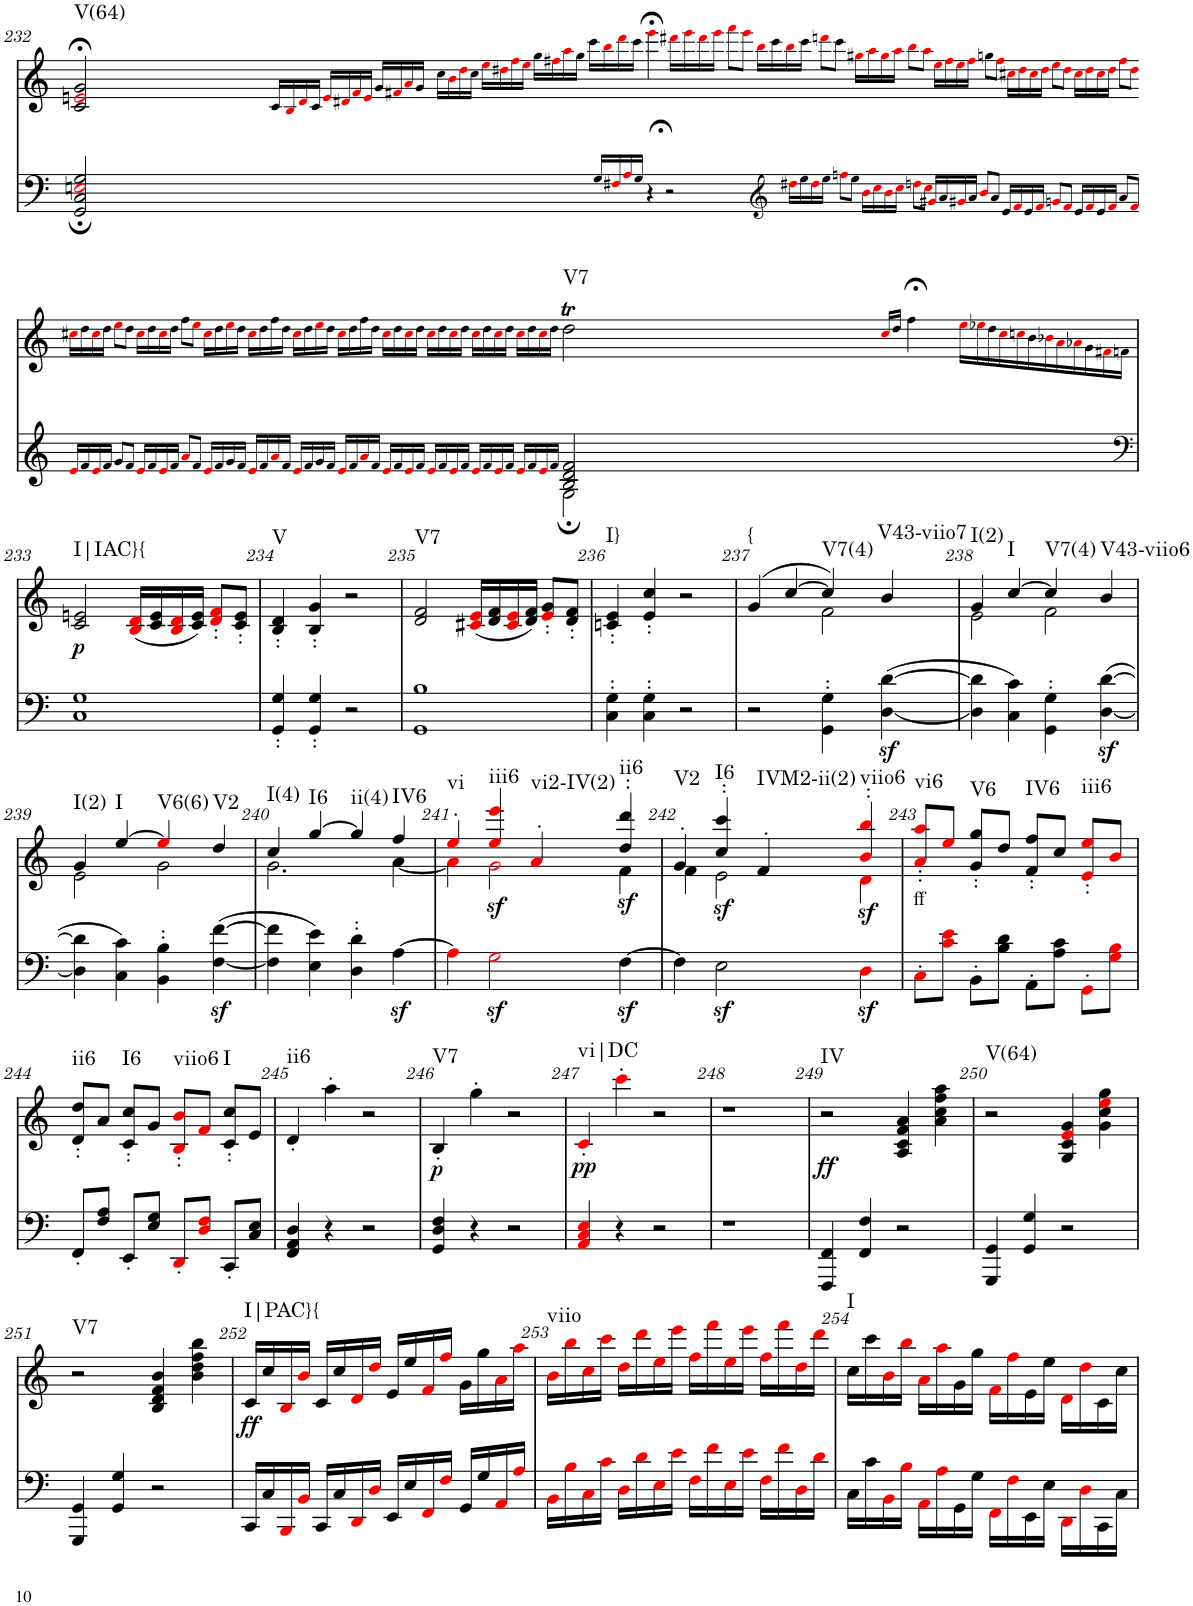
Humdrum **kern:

**kern	**kern	**text	**dynam	**harte
*part2	*part1	*part1	*part1	*part1
*staff2	*staff1	*staff1	*staff1	*
*I"piano	*I"piano	*	*	*
*I'Pno	*I'Pno	*	*	*
!!LO:PB:g=z
*clefG2	*clefG2	*	*	*
*k[]	*k[]	*	*	*
*M4/4	*M4/4	*	*	*
=232	=232	=232	=232	=232
!	!	!	!	!LO:H:kt=V(64)
2GG/; 2C/; 2Eni/; 2G/;	2c/;< 2eni/;< 2g/;<	.	.	N
.	16qc/LL	.	.	.
.	16qBi/	.	.	.
.	16qdi/	.	.	.
.	16qc/JJ	.	.	.
.	16qei/LL	.	.	.
.	16qd#Xi/	.	.	.
.	16qfi/	.	.	.
.	16qei/JJ	.	.	.
.	16qg/LL	.	.	.
.	16qf#Xi/	.	.	.
.	16qai/	.	.	.
.	16qg/JJ	.	.	.
.	16qcc\LL	.	.	.
.	16qbi\	.	.	.
.	16qddi\	.	.	.
.	16qcc\JJ	.	.	.
.	16qeei\LL	.	.	.
.	16qdd#Xi\	.	.	.
.	16qffi\	.	.	.
.	16qeei\JJ	.	.	.
.	16qgg\LL	.	.	.
.	16qff#Xi\	.	.	.
.	16qaai\	.	.	.
.	16qgg\JJ	.	.	.
16qG/LL	16qccc\LL	.	.	.
16qF#Xi/	16qbbi\	.	.	.
16qAi/	16qdddi\	.	.	.
16qG/JJ	16qccc\JJ	.	.	.
4e;<!i	4eee;<!i\	.	.	.
qd#XiLL	16qddd#Xi\LL	.	.	.
qei	16qeeei\	.	.	.
qd#i	16qddd#i\	.	.	.
qeiJJ	16qeeei\JJ	.	.	.
qfiL	8qfffi\L	.	.	.
qeiJ	8qeeei\J	.	.	.
16qF#Xi\LL	16qbbi\LL	.	.	.
16qG\	16qccc\	.	.	.
16qF#i\	16qbbi\	.	.	.
16qG\JJ	16qccc\JJ	.	.	.
8qAni\L	8qdddni\L	.	.	.
8qG\J	8qccc\J	.	.	.
16qDi\LL	16qgg#Xi\LL	.	.	.
16qEi\	16qaai\	.	.	.
16qDi\	16qgg#i\	.	.	.
16qEi\JJ	16qaai\JJ	.	.	.
8qFni\L	8qbbi\L	.	.	.
8qEi\J	8qaai\J	.	.	.
16qBB#Xi/LL	16qeei\LL	.	.	.
16qC/	16qff#i\	.	.	.
16qBB#Xi/	16qeei\	.	.	.
16qC/JJ	16qff#i\JJ	.	.	.
8qDi/L	8qggn\L	.	.	.
8qC/J	8qff#i\J	.	.	.
16qGG/LL	16qcc#Xi\LL	.	.	.
16qAAi/	16qdd#i\	.	.	.
16qGG/	16qcc#i\	.	.	.
16qAAi/JJ	16qdd#i\JJ	.	.	.
8qBBni/L	8qeei\L	.	.	.
8qAAi/J	8qdd#i\J	.	.	.
16qGG/LL	16qcc#i\LL	.	.	.
16qAAi/	16qdd#i\	.	.	.
16qGG/	16qcc#i\	.	.	.
16qAAi/JJ	16qdd#i\JJ	.	.	.
8qC/L	8qff#i\L	.	.	.
8qAAi/J	8qdd#i\J	.	.	.
!!LO:LB:g=z
=232X2-	=232X2-	=232X2-	=232X2-	=232X2-
16qei/LL	16qcc#Xi\LL	.	.	.
16qf/	16qdd\	.	.	.
16qei/	16qcc#i\	.	.	.
16qf/JJ	16qdd\JJ	.	.	.
8qg/L	8qeei\L	.	.	.
8qf/J	8qdd\J	.	.	.
16qei/LL	16qcc#i\LL	.	.	.
16qf/	16qdd\	.	.	.
16qei/	16qcc#i\	.	.	.
16qf/JJ	16qdd\JJ	.	.	.
8qai/L	8qff\L	.	.	.
8qf/J	8qeei\J	.	.	.
16qei/LL	16qcc#i\LL	.	.	.
16qf/	16qdd\	.	.	.
16qg/	16qeei\	.	.	.
16qf/JJ	16qdd\JJ	.	.	.
16qei/LL	16qcc#i\LL	.	.	.
16qf/	16qdd\	.	.	.
16qai/	16qff\	.	.	.
16qf/JJ	16qdd\JJ	.	.	.
16qei/LL	16qcc#i\LL	.	.	.
16qf/	16qdd\	.	.	.
16qg/	16qeei\	.	.	.
16qf/JJ	16qdd\JJ	.	.	.
16qei/LL	16qcc#i\LL	.	.	.
16qf/	16qdd\	.	.	.
16qai/	16qff\	.	.	.
16qf/JJ	16qdd\JJ	.	.	.
16qei/LL	16qcc#i\LL	.	.	.
16qf/	16qdd\	.	.	.
16qei/	16qcc#i\	.	.	.
16qf/JJ	16qdd\JJ	.	.	.
16qei/LL	16qcc#i\LL	.	.	.
16qf/	16qdd\	.	.	.
16qei/	16qcc#i\	.	.	.
16qf/JJ	16qdd\JJ	.	.	.
16qei/LL	16qcc#i\LL	.	.	.
16qf/	16qdd\	.	.	.
16qei/	16qcc#i\	.	.	.
16qf/JJ	16qdd\JJ	.	.	.
16qei/LL	16qcc#i\LL	.	.	.
16qf/	16qdd\	.	.	.
16qei/	16qcc#i\	.	.	.
16qf/JJ	16qdd\JJ	.	.	.
*^	*	*	*	*
!	!	!	!	!	!LO:H:kt=V7
2B/ 2d/ 2f/	2G;\	2ddT\	.	.	N
.	.	16qcc#i/LL	.	.	.
.	.	16qdd/JJ	.	.	.
4ryy	4ryy	4ff;<!\	.	.	.
*v	*v	*	*	*	*
.	16qeei\LL	.	.	.
.	16qee-Xi\	.	.	.
.	16qdd\	.	.	.
.	16qcc#i\	.	.	.
.	16qccni\	.	.	.
.	16qb\	.	.	.
.	16qb-Xi\	.	.	.
.	16qai\	.	.	.
.	16qa-Xi\	.	.	.
.	16qg\	.	.	.
.	16qf#Xi\	.	.	.
.	16qfn\JJ	.	.	.
!!LO:LB:g=z
=233	=233	=233	=233	=233
*clefF4	*	*	*	*
!	!	!	!LO:DY:b	!LO:H:kt=I|IAC}{
1C 1G	2c/ 2en/	.	p	N
.	(16Bi/ 16di/LL	.	.	.
.	16c/ 16e/	.	.	.
.	16Bi/ 16di/	.	.	.
.	16c/ 16e/JJ)	.	.	.
.	8di/' 8fi/'L	.	.	.
.	8c/' 8e/'J	.	.	.
=234	=234	=234	=234	=234
!	!	!	!	!LO:H:kt=V
4GG/' 4G/'	4B/' 4d/'	.	.	N
4GG/' 4G/'	4B/' 4g/'	.	.	.
2r	2r	.	.	.
=235	=235	=235	=235	=235
!	!	!	!	!LO:H:kt=V7
1GG 1B	2d/ 2f/	.	.	N
.	(16c#Xi/ 16ei/LL	.	.	.
.	16d/ 16f/	.	.	.
.	16c#i/ 16ei/	.	.	.
.	16d/ 16f/JJ)	.	.	.
.	8ei/' 8g/'L	.	.	.
.	8d/' 8f/'J	.	.	.
=236	=236	=236	=236	=236
!	!	!	!	!LO:H:kt=I}
4C\' 4G\'	4cn/' 4e/'	.	.	N
4C\' 4G\'	4e/' 4cc/'	.	.	.
2r	2r	.	.	.
=237	=237	=237	=237	=237
*	*^	*	*	*
!	!	!	!	!	!LO:H:kt={
2r	(4g/	2ryy	.	.	N
.	[4cc/	.	.	.	.
!	!	!	!	!	!LO:H:kt=V7(4)
4GG\' 4G\'	4cc/])	2f\	.	.	N
!	!	!	!	!	!LO:H:kt=V43-viio7
([4D\z< [4d\z<	4b/	.	.	.	N
=238	=238	=238	=238	=238	=238
!	!	!	!	!	!LO:H:kt=I(2)
4D\] 4d\]	4g/	2e\	.	.	N
!	!	!	!	!	!LO:H:kt=I
4C\ 4c\)	[4cc/	.	.	.	N
!	!	!	!	!	!LO:H:kt=V7(4)
4GG\' 4G\'	4cc/]	2f\	.	.	N
!	!	!	!	!	!LO:H:kt=V43-viio6
([4D\z< [4d\z<	4b/	.	.	.	N
!!LO:LB:g=z	!!
=239	=239	=239	=239	=239	=239
!	!	!	!	!	!LO:H:kt=I(2)
4D\] 4d\]	4g/	2e\	.	.	N
!	!	!	!	!	!LO:H:kt=I
4C\ 4c\)	[4ee/	.	.	.	N
!	!	!	!	!	!LO:H:kt=V6(6)
4BB\' 4B\'	4eei/]	2g\	.	.	N
!	!	!	!	!	!LO:H:kt=V2
([4F\z< [4f\z<	4dd/	.	.	.	N
=240	=240	=240	=240	=240	=240
!	!	!	!	!	!LO:H:kt=I(4)
4F\] 4f\]	4cc/	2.g\	.	.	N
!	!	!	!	!	!LO:H:kt=I6
4E\ 4e\)	[4gg/	.	.	.	N
!	!	!	!	!	!LO:H:kt=ii(4)
4D\' 4d\'	4gg/]	.	.	.	N
!	!	!	!	!	!LO:H:kt=IV6
[4Az<\	4ff/	[4a\	.	.	N
=241	=241	=241	=241	=241	=241
!	!	!	!	!	!LO:H:kt=vi
4Ai\]	4ee'i/	4ai\]	.	.	N
!	!	!	!	!LO:DY:b	!LO:H:kt=iii6
2Gz<i\	4eei/ 4eeei/	2gi\	.	sf	N
!	!	!	!	!	!LO:H:kt=vi2-IV(2)
.	4a'i/	.	.	.	N
!	!	!	!	!LO:DY:b	!LO:H:kt=ii6
[4Fz<\	4dd/' 4ddd/'	4f\	.	sf	N
=242	=242	=242	=242	=242	=242
!	!	!	!	!	!LO:H:kt=V2
4F\]	4g'/	4f\	.	.	N
!	!	!	!	!LO:DY:b	!LO:H:kt=I6
2Ez<\	4cc/' 4ccc/'	2e\	.	sf	N
!	!	!	!	!	!LO:H:kt=IVM2-ii(2)
.	4f'/	.	.	.	N
!	!	!	!	!LO:DY:b	!LO:H:kt=viio6
4Dz<i\	4bi/' 4bbi/'	4di\	.	sf	N
=243	=243	=243	=243	=243	=243
!	!	!	!LO:LY:b	!	!LO:H:kt=vi6
*	*v	*v	*	*	*
8C'i\L	8ai/' 8aai/'L	ff	.	N
8ci\ 8ei\J	8eei/J	.	.	.
!	!	!	!	!LO:H:kt=V6
8BB'\L	8g/' 8gg/'L	.	.	N
8B\ 8d\J	8dd/J	.	.	.
!	!	!	!	!LO:H:kt=IV6
8AA'\L	8f/' 8ff/'L	.	.	N
8A\ 8c\J	8cc/J	.	.	.
!	!	!	!	!LO:H:kt=iii6
8GG'i\L	8ei/' 8eei/'L	.	.	N
8Gi\ 8Bi\J	8bi/J	.	.	.
!!LO:LB:g=z
=244	=244	=244	=244	=244
!	!	!	!	!LO:H:kt=ii6
8FF'/L	8d/' 8dd/'L	.	.	N
8F/ 8A/J	8a/J	.	.	.
!	!	!	!	!LO:H:kt=I6
8EE'/L	8c/' 8cc/'L	.	.	N
8E/ 8G/J	8g/J	.	.	.
!	!	!	!	!LO:H:kt=viio6
8DD'i/L	8Bi/' 8bi/'L	.	.	N
8Di/ 8Fi/J	8fi/J	.	.	.
!	!	!	!	!LO:H:kt=I
8CC'/L	8c/' 8cc/'L	.	.	N
8C/ 8E/J	8e/J	.	.	.
=245	=245	=245	=245	=245
!	!	!	!	!LO:H:kt=ii6
4FF/ 4AA/ 4D/	4d'/	.	.	N
4r	4aa'\	.	.	.
2r	2r	.	.	.
=246	=246	=246	=246	=246
!	!	!	!LO:DY:b	!LO:H:kt=V7
4GG/ 4D/ 4F/	4B'/	.	p	N
4r	4gg'\	.	.	.
2r	2r	.	.	.
=247	=247	=247	=247	=247
!	!	!	!LO:DY:b	!LO:H:kt=vi|DC
4AAi/ 4Ci/ 4Ei/	4c'i/	.	pp	N
4r	4ccc'i\	.	.	.
2r	2r	.	.	.
=248	=248	=248	=248	=248
1r	1r	.	.	.
=249	=249	=249	=249	=249
!	!	!	!LO:DY:b	!LO:H:kt=IV
4FFF/ 4FF/	2r	.	ff	N
4FF/ 4F/	.	.	.	.
2r	4A/ 4c/ 4f/ 4a/	.	.	.
.	4a\ 4cc\ 4ff\ 4aa\	.	.	.
=250	=250	=250	=250	=250
!	!	!	!	!LO:H:kt=V(64)
4GGG/ 4GG/	2r	.	.	N
4GG/ 4G/	.	.	.	.
2r	4G/ 4c/ 4ei/ 4g/	.	.	.
.	4g\ 4cc\ 4eei\ 4gg\	.	.	.
!!LO:LB:g=z
=251	=251	=251	=251	=251
!	!	!	!	!LO:H:kt=V7
4GGG/ 4GG/	2r	.	.	N
4GG/ 4G/	.	.	.	.
2r	4B/ 4d/ 4f/ 4b/	.	.	.
.	4b\ 4dd\ 4ff\ 4bb\	.	.	.
=252	=252	=252	=252	=252
!	!	!	!LO:DY:b	!LO:H:kt=I|PAC}{
16CC/LL	16c/LL	.	ff	N
16C/	16cc/	.	.	.
16BBBi/	16Bi/	.	.	.
16BBi/JJ	16bi/JJ	.	.	.
16CC/LL	16c/LL	.	.	.
16C/	16cc/	.	.	.
16DDi/	16di/	.	.	.
16Di/JJ	16ddi/JJ	.	.	.
16EE/LL	16e/LL	.	.	.
16E/	16ee/	.	.	.
16FFi/	16fi/	.	.	.
16Fi/JJ	16ffi/JJ	.	.	.
16GG/LL	16g\LL	.	.	.
16G/	16gg\	.	.	.
16AAi/	16ai\	.	.	.
16Ai/JJ	16aai\JJ	.	.	.
=253	=253	=253	=253	=253
!	!	!	!	!LO:H:kt=viio
16BBi\LL	16bi\LL	.	.	N
16Bi\	16bbi\	.	.	.
16Ci\	16cci\	.	.	.
16ci\JJ	16ccci\JJ	.	.	.
16Di\LL	16ddi\LL	.	.	.
16di\	16dddi\	.	.	.
16Ei\	16eei\	.	.	.
16ei\JJ	16eeei\JJ	.	.	.
16Fi\LL	16ffi\LL	.	.	.
16fi\	16fffi\	.	.	.
16Ei\	16eei\	.	.	.
16ei\JJ	16eeei\JJ	.	.	.
16Fi\LL	16ffi\LL	.	.	.
16fi\	16fffi\	.	.	.
16Di\	16ddi\	.	.	.
16di\JJ	16dddi\JJ	.	.	.
=254	=254	=254	=254	=254
!	!	!	!	!LO:H:kt=I
16C\LL	16cc\LL	.	.	N
16c\	16ccc\	.	.	.
16BBi\	16bi\	.	.	.
16Bi\JJ	16bbi\JJ	.	.	.
16AAi\LL	16ai\LL	.	.	.
16Ai\	16aai\	.	.	.
16GG\	16g\	.	.	.
16G\JJ	16gg\JJ	.	.	.
16FFi\LL	16fi\LL	.	.	.
16Fi\	16ffi\	.	.	.
16EE\	16e\	.	.	.
16E\JJ	16ee\JJ	.	.	.
16DDi\LL	16di\LL	.	.	.
16Di\	16ddi\	.	.	.
16CC\	16c\	.	.	.
16C\JJ	16cc\JJ	.	.	.
=	=	=	=	=
*-	*-	*-	*-	*-
